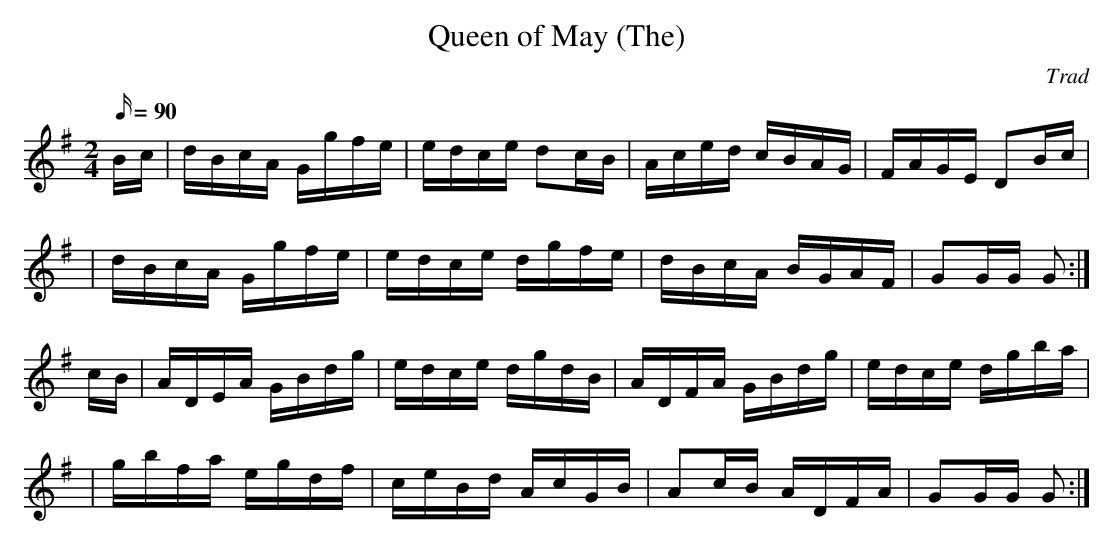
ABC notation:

X:1
T:Queen of May (The)
M:2/4
L:1/16
Q:90
C:Trad
K:G
Bc | dBcA Ggfe | edce d2cB | Aced cBAG | FAGE D2Bc |
| dBcA Ggfe | edce dgfe | dBcA BGAF | G2GG G2 :|
cB | ADEA GBdg | edce dgdB | ADFA GBdg| edce dgba |
| gbfa egdf | ceBd AcGB | A2cB ADFA | G2GG G2 :|
